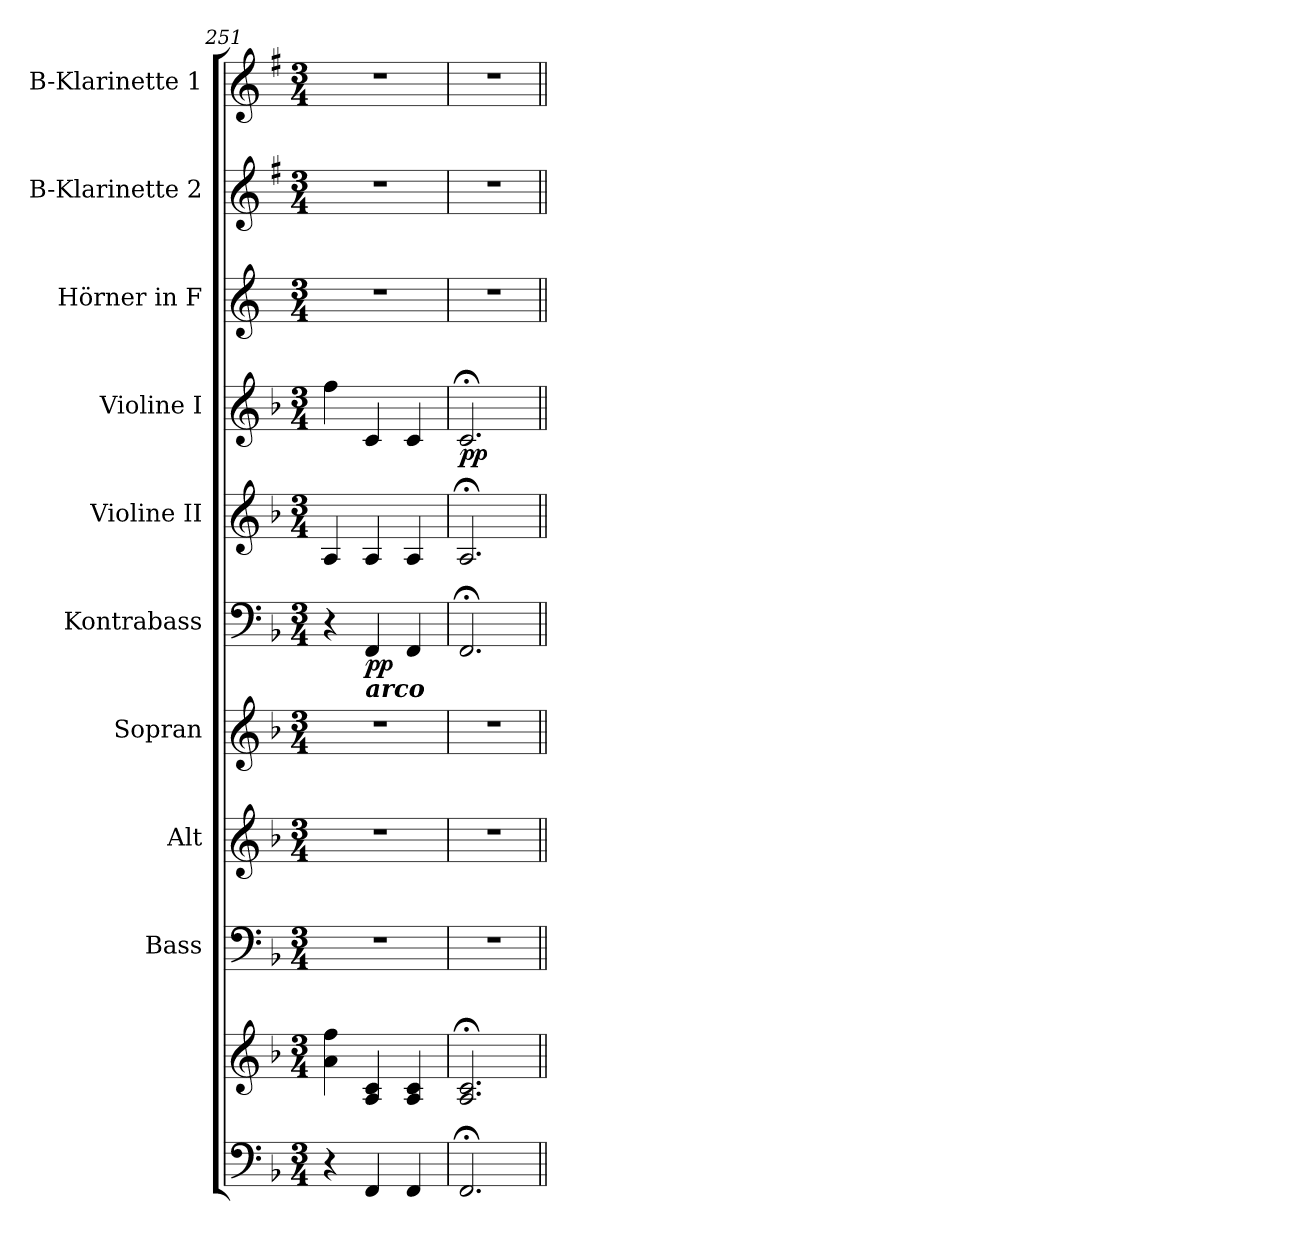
**kern	**kern	**kern	**kern	**kern	**kern	**dynam	**kern	**kern	**dynam	**kern	**kern	**kern
*part10	*part10	*part9	*part8	*part7	*part6	*part6	*part5	*part4	*part4	*part3	*part2	*part1
*staff11	*staff10	*staff9	*staff8	*staff7	*staff6	*staff6	*staff5	*staff4	*staff4	*staff3	*staff2	*staff1
*	*	*I"Bass	*I"Alt	*I"Sopran	*I"Kontrabass	*	*I"Violine II	*I"Violine I	*	*I"Hörner in F	*I"B-Klarinette 2	*I"B-Klarinette 1
*	*	*I'B.	*I'A.	*I'S.	*I'Kb.	*	*I'Vl. II	*I'Vl. I	*	*	*I'B Kl. 2	*I'B Kl. 1
*clefF4	*clefG2	*clefF4	*clefG2	*clefG2	*clefF4	*	*clefG2	*clefG2	*	*clefG2	*clefG2	*clefG2
*	*	*	*	*	*ITrd7c12	*	*	*	*	*ITrd4c7	*ITrd1c2	*ITrd1c2
*k[b-]	*k[b-]	*k[b-]	*k[b-]	*k[b-]	*k[b-]	*	*k[b-]	*k[b-]	*	*k[b-]	*k[b-]	*k[b-]
*F:	*F:	*F:	*F:	*F:	*F:	*	*F:	*F:	*	*F:	*F:	*F:
*M3/4	*M3/4	*M3/4	*M3/4	*M3/4	*M3/4	*	*M3/4	*M3/4	*	*M3/4	*M3/4	*M3/4
=251	=251	=251	=251	=251	=251	=251	=251	=251	=251	=251	=251	=251
4r	4a\ 4ff\	2.r	2.r	2.r	4r	.	4A/	4ff\	.	2.r	2.r	2.r
!	!	!	!	!	!LO:TX:b:Bi:t=arco	!	!	!	!	!	!	!
!	!	!	!	!	!	!LO:DY:b	!	!	!	!	!	!
4FF/	4A/ 4c/	.	.	.	4FFF/	pp	4A/	4c/	.	.	.	.
4FF/	4A/ 4c/	.	.	.	4FFF/	.	4A/	4c/	.	.	.	.
=252	=252	=252	=252	=252	=252	=252	=252	=252	=252	=252	=252	=252
!	!	!	!	!	!	!	!	!	!LO:DY:b	!	!	!
2.FF;</	2.A/;< 2.c/;<	2.r	2.r	2.r	2.FFF;</	.	2.A;</	2.c;</	pp	2.r	2.r	2.r
=||	=||	=||	=||	=||	=||	=||	=||	=||	=||	=||	=||	=||
*-	*-	*-	*-	*-	*-	*-	*-	*-	*-	*-	*-	*-
